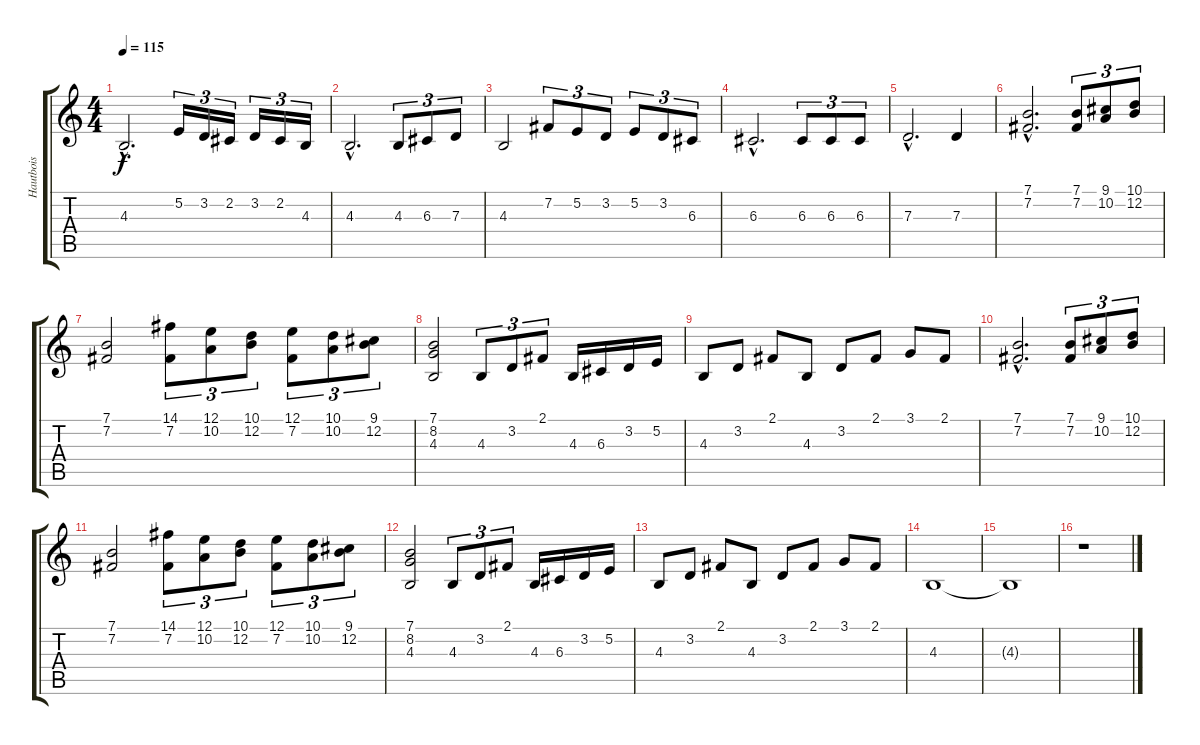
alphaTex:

\track ("Hautbois" "Hautbois") {instrument oboe}
\staff {score tabs}
\tuning (E4 B3 G3 D3 A2 E2) {hide}
\ts (4 4)
\tempo 115
\clef g2
\ks c
4.3{hac}.2{d dy f} 5.2.16{tu (3 2)} 3.2.16{tu (3 2)} 2.2.16{tu (3 2)} 3.2.16{tu (3 2)} 2.2.16{tu (3 2)} 4.3.16{tu (3 2)} |
4.3{hac}.2{d} 4.3.8{tu (3 2)} 6.3.8{tu (3 2)} 7.3.8{tu (3 2)} |
4.3.2 7.2.8{tu (3 2)} 5.2.8{tu (3 2)} 3.2.8{tu (3 2)} 5.2.8{tu (3 2)} 3.2.8{tu (3 2)} 6.3.8{tu (3 2)} |
6.3{hac}.2{d} 6.3.8{tu (3 2)} 6.3.8{tu (3 2)} 6.3.8{tu (3 2)} |
7.3{hac}.2{d} 7.3.4 |
(7.1{hac} 7.2{hac}).2{d} (7.1 7.2).8{tu (3 2)} (9.1 10.2).8{tu (3 2)} (10.1 12.2).8{tu (3 2)} |
(7.1 7.2).2 (14.1 7.2).8{tu (3 2)} (12.1 10.2).8{tu (3 2)} (10.1 12.2).8{tu (3 2)} (12.1 7.2).8{tu (3 2)} (10.1 10.2).8{tu (3 2)} (9.1 12.2).8{tu (3 2)} |
(7.1 8.2 4.3).2 4.3.8{tu (3 2)} 3.2.8{tu (3 2)} 2.1.8{tu (3 2)} 4.3.16 6.3.16 3.2.16 5.2.16 |
4.3.8 3.2.8 2.1.8 4.3.8 3.2.8 2.1.8 3.1.8 2.1.8 |
(7.1{hac} 7.2{hac}).2{d} (7.1 7.2).8{tu (3 2)} (9.1 10.2).8{tu (3 2)} (10.1 12.2).8{tu (3 2)} |
(7.1 7.2).2 (14.1 7.2).8{tu (3 2)} (12.1 10.2).8{tu (3 2)} (10.1 12.2).8{tu (3 2)} (12.1 7.2).8{tu (3 2)} (10.1 10.2).8{tu (3 2)} (9.1 12.2).8{tu (3 2)} |
(7.1 8.2 4.3).2 4.3.8{tu (3 2)} 3.2.8{tu (3 2)} 2.1.8{tu (3 2)} 4.3.16 6.3.16 3.2.16 5.2.16 |
4.3.8 3.2.8 2.1.8 4.3.8 3.2.8 2.1.8 3.1.8 2.1.8 |
4.3.1 |
4.3{t}.1 |
\section ("" "")
r.1
